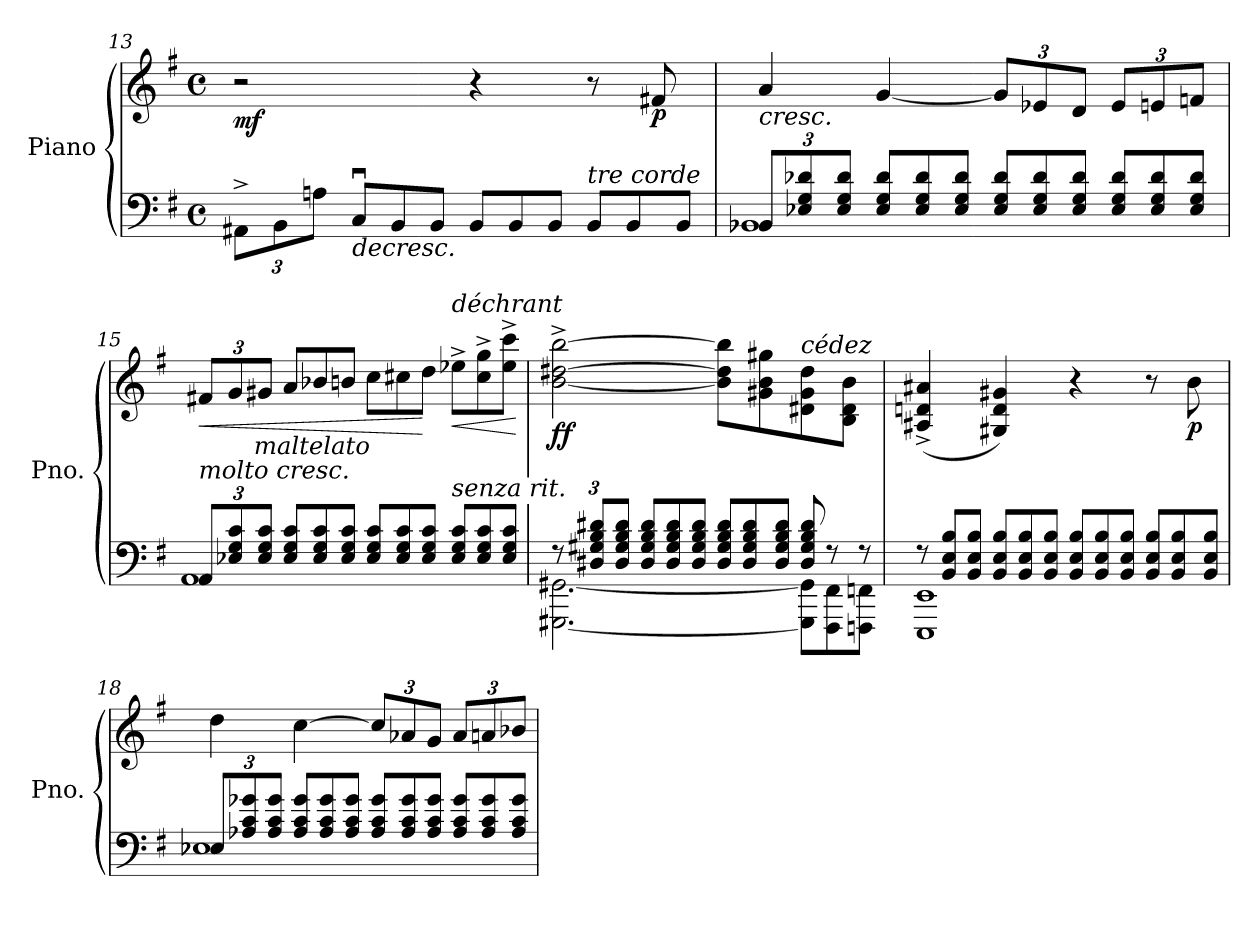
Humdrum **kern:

**kern	**kern	**dynam
*part1	*part1	*part1
*staff2	*staff1	*staff1/2
*I"Piano	*	*
*I'Pno.	*	*
*clefF4	*clefG2	*
*k[f#]	*k[f#]	*
*M4/4	*M4/4	*
*met(c)	*met(c)	*
*Xbrackettup	*	*
=13	=13	=13
!	!	!LO:DY:b
12AA#X^\L	2r	mf
12BB\	.	.
12An\J	.	.
*Xtuplet	*	*
!	!	!LO:HP:b=2
12Cu/L	.	>
12BB/	.	.
12BB/J	.	.
12BB/L	4r	.
12BB/	.	.
12BB/J	.	.
!LO:TX:a:i:t=tre corde	!	!
12BB/L	8r	.
12BB/	.	.
!	!	!LO:DY:b
.	8f#X/	p
12BB/J	.	.
!!LO:LB:g=z
=14	=14	=14
*tuplet	*	*
*^	*	*
!	!	!	!LO:HP:b
12BB-X/L	1BB-	4a/	<
12E-X/ 12G/ 12d-X/	.	.	.
12E-/ 12G/ 12d-/J	.	.	.
*Xtuplet	*	*	*
12E-/ 12G/ 12d-/L	.	[4g/	.
12E-/ 12G/ 12d-/	.	.	.
12E-/ 12G/ 12d-/J	.	.	.
*	*	*Xbrackettup	*
12E-/ 12G/ 12d-/L	.	12g/L]	.
12E-/ 12G/ 12d-/	.	12e-X/	.
12E-/ 12G/ 12d-/J	.	12d/J	.
12E-/ 12G/ 12d-/L	.	12e-/L	.
12E-/ 12G/ 12d-/	.	12en/	.
12E-/ 12G/ 12d-/J	.	12fn/J	.
*v	*v	*	*
.	.	]
=15	=15	=15
*tuplet	*	*
*^	*	*
!LO:TX:a:i:t=molto cresc.	!	!	!
!	!	!	!LO:HP:b
12AA/L	1AA	12f#X/L	<
12E-X/ 12G/ 12c/	.	12g/	.
!LO:TX:a:i:t=maltelato	!	!	!
12E-/ 12G/ 12c/J	.	12g#X/J	.
*Xtuplet	*	*Xtuplet	*
12E-/ 12G/ 12c/L	.	12a/L	.
12E-/ 12G/ 12c/	.	12b-X/	.
12E-/ 12G/ 12c/J	.	12bn/J	.
12E-/ 12G/ 12c/L	.	12cc\L	.
12E-/ 12G/ 12c/	.	12cc#X\	.
12E-/ 12G/ 12c/J	.	12dd\J	[
!	!	!LO:TX:a:i:t=déchrant	!
!LO:TX:a:i:t=senza rit.	!	!	!
!	!	!	!LO:HP:b
12E-/ 12G/ 12c/L	.	12ee-X^\L	<
12E-/ 12G/ 12c/	.	12cc#\^ 12gg\^	.
12E-/ 12G/ 12c/J	.	12ee-\^ 12ccc\^J	.
*v	*v	*	*
.	.	[
=16	=16	=16
*tuplet	*	*
*^	*	*
!	!	!	!LO:DY:b
12r	[2.GGG#X\ [2.GG#X\	[2b\^ [2dd#X\^ [2bb\^	ff
12D#X/ 12G#X/ 12B/ 12d#X/L	.	.	.
12D#/ 12G#/ 12B/ 12d#/J	.	.	.
*Xtuplet	*	*	*
12D#/ 12G#/ 12B/ 12d#/L	.	.	.
12D#/ 12G#/ 12B/ 12d#/	.	.	.
12D#/ 12G#/ 12B/ 12d#/J	.	.	.
12D#/ 12G#/ 12B/ 12d#/L	.	8b\] 8dd#\] 8bb\]L	.
12D#/ 12G#/ 12B/ 12d#/	.	.	.
.	.	8g#X\ 8b\ 8gg#X\	.
12D#/ 12G#/ 12B/ 12d#/J	.	.	.
!	!	!LO:TX:a:i:t=cédez	!
12D#/ 12G#/ 12B/ 12d#/	12GGG#\] 12GG#\]L	8d#X\ 8g#\ 8dd#\	.
12r	12FFF#\ 12FF#\	.	.
.	.	8B\ 8d#\ 8b\J	.
12r	12FFFn\ 12FFn\J	.	.
!!LO:PB:g=z
=17	=17	=17	=17
12r	1EEE 1EE	(4A#X/^ 4dn/^ 4a#X/^	.
12BB/ 12E/ 12B/L	.	.	.
12BB/ 12E/ 12B/J	.	.	.
12BB/ 12E/ 12B/L	.	4G#X/ 4d/ 4g#X/)	.
12BB/ 12E/ 12B/	.	.	.
12BB/ 12E/ 12B/J	.	.	.
12BB/ 12E/ 12B/L	.	4r	[
12BB/ 12E/ 12B/	.	.	.
12BB/ 12E/ 12B/J	.	.	.
12BB/ 12E/ 12B/L	.	8r	.
12BB/ 12E/ 12B/	.	.	.
!	!	!	!LO:DY:b
.	.	8b\	p
12BB/ 12E/ 12B/J	.	.	.
=18	=18	=18	=18
*tuplet	*	*	*
12E-X/L	1E-	4dd\	.
12A-X/ 12c/ 12g-X/	.	.	.
12A-/ 12c/ 12g-/J	.	.	.
*Xtuplet	*	*	*
12A-/ 12c/ 12g-/L	.	[4cc\	.
12A-/ 12c/ 12g-/	.	.	.
12A-/ 12c/ 12g-/J	.	.	.
*	*	*tuplet	*
12A-/ 12c/ 12g-/L	.	12cc/L]	.
12A-/ 12c/ 12g-/	.	12a-X/	.
12A-/ 12c/ 12g-/J	.	12g/J	.
12A-/ 12c/ 12g-/L	.	12a-/L	.
12A-/ 12c/ 12g-/	.	12an/	.
12A-/ 12c/ 12g-/J	.	12b-X/J	.
*v	*v	*	*
=	=	=
*-	*-	*-
